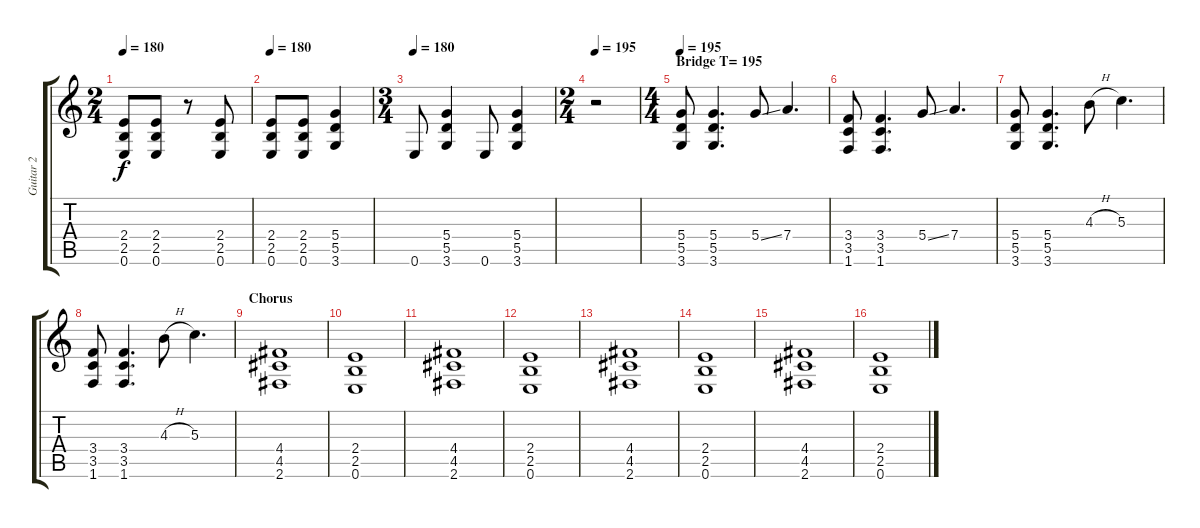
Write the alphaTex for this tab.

\track ("Guitar 2" "Guitar 2") {instrument distortionguitar}
\staff {score tabs}
\tuning (E4 B3 G3 D3 A2 E2) {hide}
\ts (2 4)
\tempo 180
\clef g2
\ks c
(2.4 2.5 0.6).8{dy f} (2.4 2.5 0.6).8 r.8 (2.4 2.5 0.6).8 |
\tempo 180
(2.4 2.5 0.6).8 (2.4 2.5 0.6).8 (5.4 5.5 3.6).4 |
\ts (3 4)
\tempo 180
0.6.8 (5.4 5.5 3.6).4 0.6.8 (5.4 5.5 3.6).4 |
\ts (2 4)
\tempo 195
r.2 |
\ts (4 4)
\section ("" "Bridge T= 195 ")
\tempo 195
(5.4 5.5 3.6).8 (5.4 5.5 3.6).4{d} 5.4{ss}.8 7.4.4{d} |
(3.4 3.5 1.6).8 (3.4 3.5 1.6).4{d} 5.4{ss}.8 7.4.4{d} |
(5.4 5.5 3.6).8 (5.4 5.5 3.6).4{d} 4.3{h}.8 5.3.4{d} |
(3.4 3.5 1.6).8 (3.4 3.5 1.6).4{d} 4.3{h}.8 5.3.4{d} |
\section ("" "Chorus")
(4.4 4.5 2.6).1 |
(2.4 2.5 0.6).1 |
(4.4 4.5 2.6).1 |
(2.4 2.5 0.6).1 |
(4.4 4.5 2.6).1 |
(2.4 2.5 0.6).1 |
(4.4 4.5 2.6).1 |
(2.4 2.5 0.6).1
